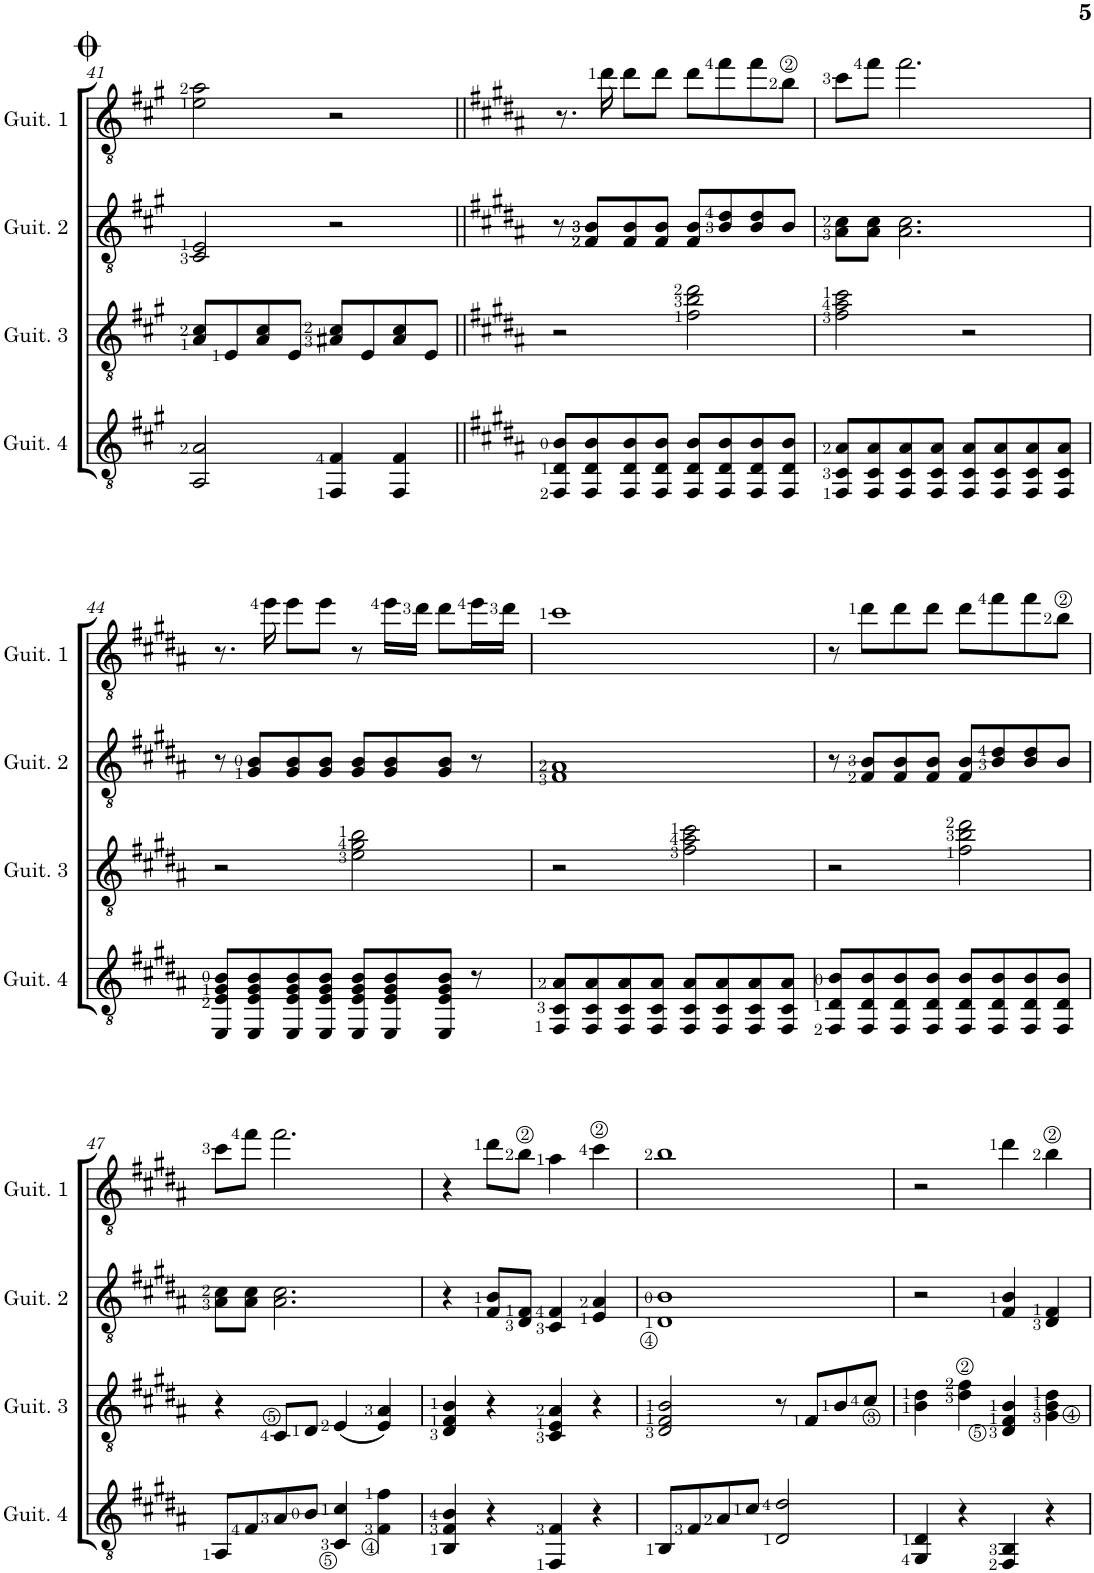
**kern	**kern	**kern	**kern
*part4	*part3	*part2	*part1
*staff4	*staff3	*staff2	*staff1
*I"Gt-4	*I"Gt-3	*I"Gt-2	*I"Gt-1
!!LO:PB:g=z
*clefGv2	*clefGv2	*clefGv2	*clefGv2
*k[f#c#g#]	*k[f#c#g#]	*k[f#c#g#]	*k[f#c#g#]
*M4/4	*M4/4	*M4/4	*M4/4
=41	=41	=41	=41
2AA/ 2A/	8A/ 8c#/L	2C#/ 2E/	2e\ 2a\
.	8E/	.	.
.	8A/ 8c#/	.	.
.	8E/J	.	.
4FF#/ 4F#/	8A#X/ 8c#/L	2r	2r
.	8E/	.	.
4FF#/ 4F#/	8A#/ 8c#/	.	.
.	8E/J	.	.
=42||	=42||	=42||	=42||
*k[f#c#g#d#a#]	*k[f#c#g#d#a#]	*k[f#c#g#d#a#]	*k[f#c#g#d#a#]
8FF#/ 8D#/ 8B/L	2r	8r	8.r
8FF#/ 8D#/ 8B/	.	8F#/ 8B/L	.
.	.	.	16dd#\
8FF#/ 8D#/ 8B/	.	8F#/ 8B/	8dd#\L
8FF#/ 8D#/ 8B/J	.	8F#/ 8B/J	8dd#\J
8FF#/ 8D#/ 8B/L	2f#\ 2b\ 2dd#\	8F#/ 8B/L	8dd#\L
8FF#/ 8D#/ 8B/	.	8B/ 8d#/	8ff#\
8FF#/ 8D#/ 8B/	.	8B/ 8d#/	8ff#\
8FF#/ 8D#/ 8B/J	.	8B/J	8b\J
=43	=43	=43	=43
8FF#/ 8C#/ 8A#/L	2f#\ 2a#\ 2cc#\	8A#\ 8c#\L	8cc#\L
8FF#/ 8C#/ 8A#/	.	8A#\ 8c#\J	8ff#\J
8FF#/ 8C#/ 8A#/	.	2.A#\ 2.c#\	2.ff#\
8FF#/ 8C#/ 8A#/J	.	.	.
8FF#/ 8C#/ 8A#/L	2r	.	.
8FF#/ 8C#/ 8A#/	.	.	.
8FF#/ 8C#/ 8A#/	.	.	.
8FF#/ 8C#/ 8A#/J	.	.	.
!!LO:LB:g=z
=44	=44	=44	=44
8EE/ 8E/ 8G#/ 8B/L	2r	8r	8.r
8EE/ 8E/ 8G#/ 8B/	.	8G#/ 8B/L	.
.	.	.	16ee\
8EE/ 8E/ 8G#/ 8B/	.	8G#/ 8B/	8ee\L
8EE/ 8E/ 8G#/ 8B/J	.	8G#/ 8B/J	8ee\J
8EE/ 8E/ 8G#/ 8B/L	2e\ 2g#\ 2b\	8G#/ 8B/L	8r
8EE/ 8E/ 8G#/ 8B/	.	8G#/ 8B/	16ee\LL
.	.	.	16dd#\JJ
8EE/ 8E/ 8G#/ 8B/J	.	8G#/ 8B/J	8dd#\L
8r	.	8r	16ee\L
.	.	.	16dd#\JJ
=45	=45	=45	=45
8FF#/ 8C#/ 8A#/L	2r	1F# 1A#	1cc#
8FF#/ 8C#/ 8A#/	.	.	.
8FF#/ 8C#/ 8A#/	.	.	.
8FF#/ 8C#/ 8A#/J	.	.	.
8FF#/ 8C#/ 8A#/L	2f#\ 2a#\ 2cc#\	.	.
8FF#/ 8C#/ 8A#/	.	.	.
8FF#/ 8C#/ 8A#/	.	.	.
8FF#/ 8C#/ 8A#/J	.	.	.
=46	=46	=46	=46
8FF#/ 8D#/ 8B/L	2r	8r	8r
8FF#/ 8D#/ 8B/	.	8F#/ 8B/L	8dd#\L
8FF#/ 8D#/ 8B/	.	8F#/ 8B/	8dd#\
8FF#/ 8D#/ 8B/J	.	8F#/ 8B/J	8dd#\J
8FF#/ 8D#/ 8B/L	2f#\ 2b\ 2dd#\	8F#/ 8B/L	8dd#\L
8FF#/ 8D#/ 8B/	.	8B/ 8d#/	8ff#\
8FF#/ 8D#/ 8B/	.	8B/ 8d#/	8ff#\
8FF#/ 8D#/ 8B/J	.	8B/J	8b\J
!!LO:LB:g=z
=47	=47	=47	=47
8AA#/L	4r	8A#\ 8c#\L	8cc#\L
8F#/	.	8A#\ 8c#\J	8ff#\J
8A#/	8C#/L	2.A#\ 2.c#\	2.ff#\
8B/J	8D#/J	.	.
4C#/ 4c#/	(4E/	.	.
4F#\ 4f#\	4E/ 4A#/)	.	.
=48	=48	=48	=48
4BB/ 4F#/ 4B/	4D#/ 4F#/ 4B/	4r	4r
4r	4r	8F#/ 8B/L	8dd#\L
.	.	8D#/ 8F#/J	8b\J
4FF#/ 4F#/	4C#/ 4E/ 4A#/	4C#/ 4F#/	4a#\
4r	4r	4E/ 4A#/	4cc#\
=49	=49	=49	=49
8BB/L	2D#/ 2F#/ 2B/	1D# 1B	1b
8F#/	.	.	.
8A#/	.	.	.
8c#/J	.	.	.
2D#/ 2d#/	8r	.	.
.	8F#/L	.	.
.	8B/	.	.
.	8c#/J	.	.
=50	=50	=50	=50
4GG#/ 4D#/	4B\ 4d#\	2r	2r
4r	4d#\ 4f#\	.	.
4FF#/ 4BB/	4D#/ 4F#/ 4B/	4F#/ 4B/	4dd#\
4r	4G#\ 4B\ 4d#\	4D#/ 4F#/	4b\
=	=	=	=
*-	*-	*-	*-
